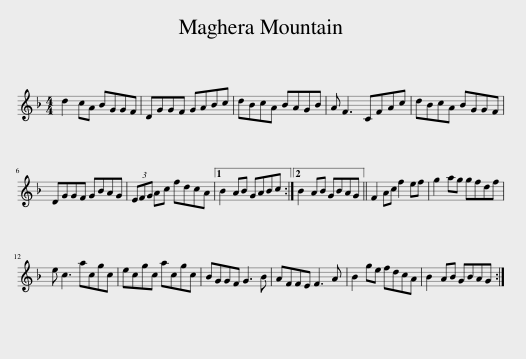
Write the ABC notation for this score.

X:1
L:1/8
M:4/4
I:linebreak $
K:F
V:1 treble
V:1
 d2 cA BGGF | DGGF GABc | dBcA BAGB | A F3 CFAc | dBcA BGGF |$ %5
 DGGF GBAG | (3EFG Ac fdcA |1 B2 AB GABc :|2 B2 AB GBAG || F2 Ac f2 ef | %10
 g2 ag gfdf |$ e c3 acgc | ecgc acgc | BGGF G3 B | AFFE F3 A | %15
 B2 ge fdcA | B2 AB GBAG :| %17
